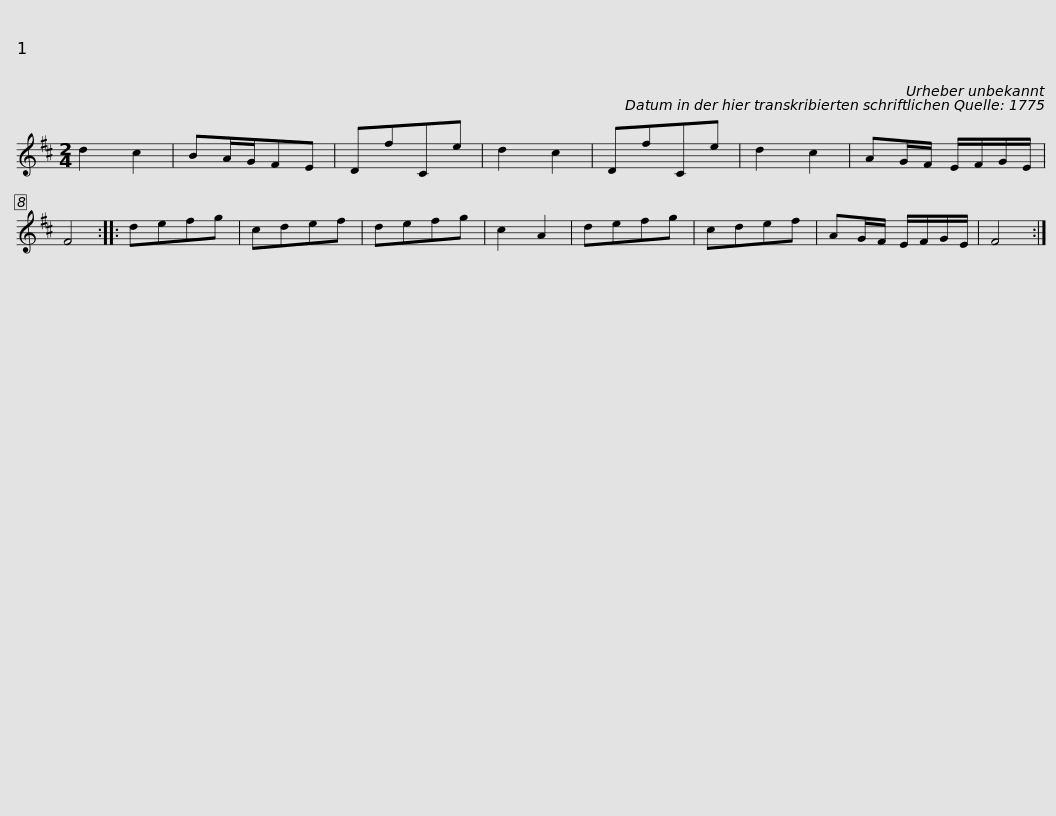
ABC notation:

X:1
L:1/8
M:2/4
I:linebreak $
K:D
V:1 treble
V:1
 d2 c2 | BA/G/FE | DfCe | d2 c2 | DfCe | %5
 d2 c2 | AG/F/ E/F/G/E/ | F4 :: defg | cdef | %10
 defg | c2 A2 |$ defg | cdef | AG/F/ E/F/G/E/ | %15
 F4 :| %16
